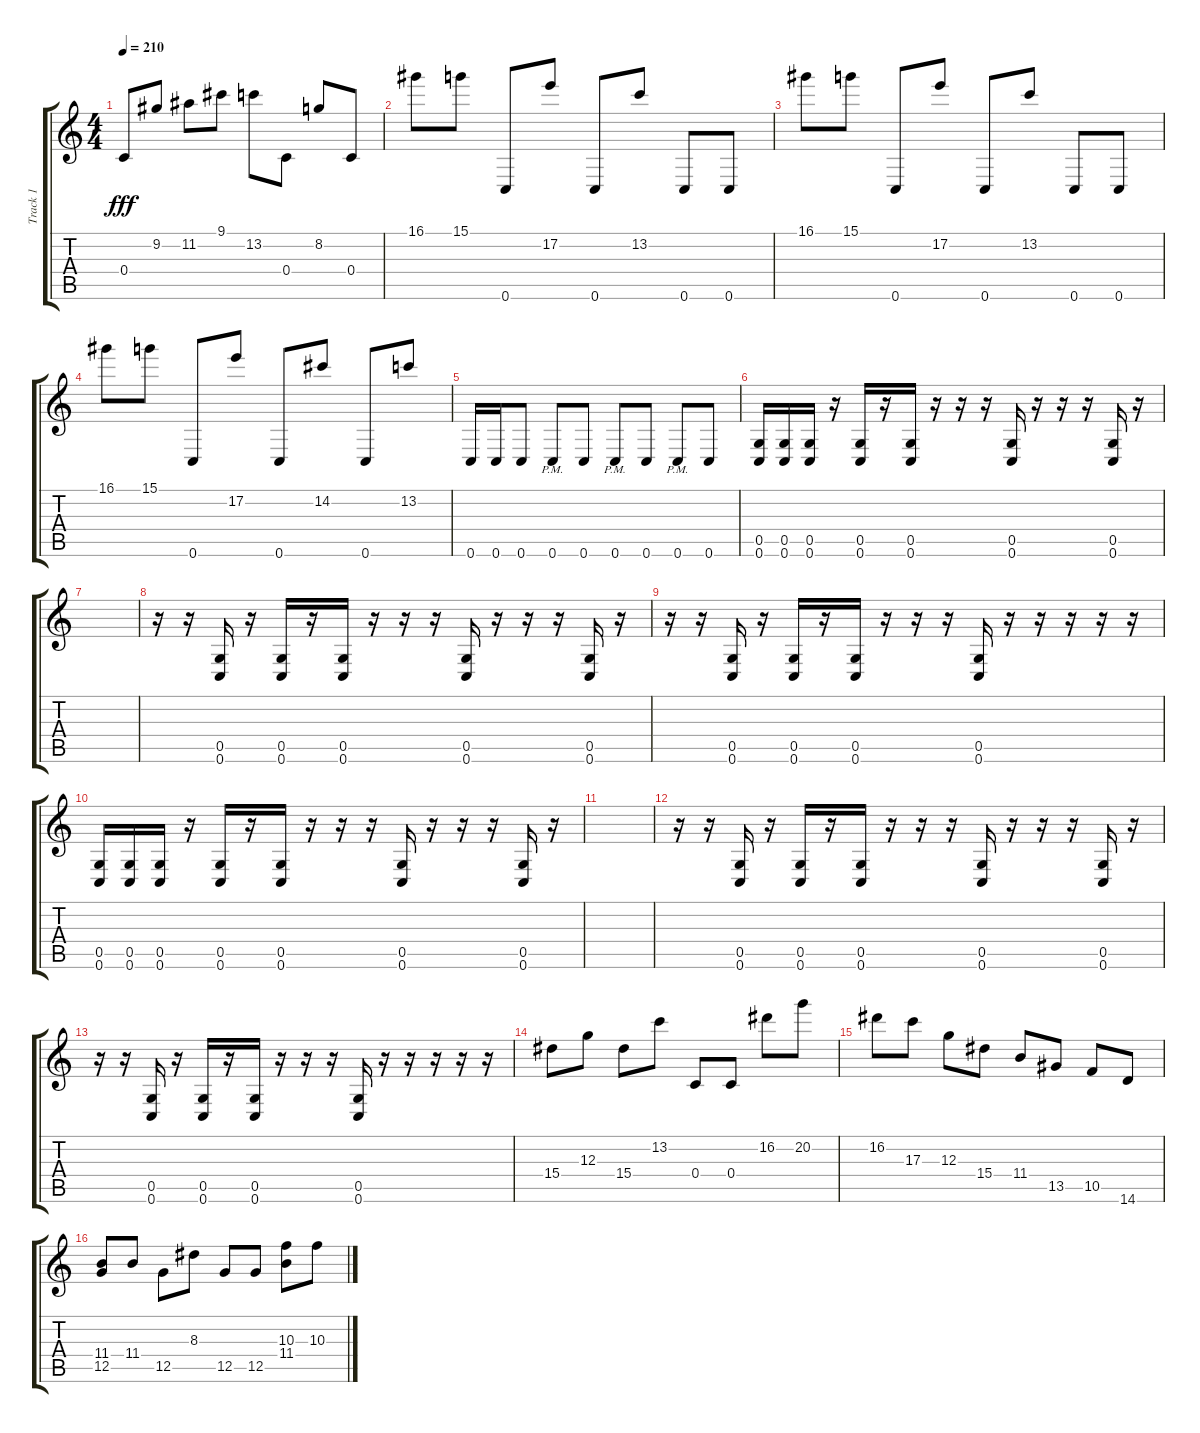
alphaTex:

\track ("Track 1" "Track 1") {instrument distortionguitar}
\staff {score tabs}
\tuning (E4 B3 G3 C3 G2 C2) {hide}
\ts (4 4)
\tempo 210
\clef g2
\ks c
0.4.8{dy fff} 9.2.8 11.2.8 9.1.8 13.2.8 0.4.8 8.2.8 0.4.8 |
16.1.8 15.1.8 0.6.8 17.2.8 0.6.8 13.2.8 0.6.8 0.6.8 |
16.1.8 15.1.8 0.6.8 17.2.8 0.6.8 13.2.8 0.6.8 0.6.8 |
16.1.8 15.1.8 0.6.8 17.2.8 0.6.8 14.2.8 0.6.8 13.2.8 |
0.6.16 0.6.16 0.6.8 0.6{pm}.8 0.6.8 0.6{pm}.8 0.6.8 0.6{pm}.8 0.6.8 |
(0.5 0.6).16 (0.5 0.6).16 (0.5 0.6).16 r.16 (0.5 0.6).16 r.16 (0.5 0.6).16 r.16 r.16 r.16 (0.5 0.6).16 r.16 r.16 r.16 (0.5 0.6).16 r.16 |
|
r.16 r.16 (0.5 0.6).16 r.16 (0.5 0.6).16 r.16 (0.5 0.6).16 r.16 r.16 r.16 (0.5 0.6).16 r.16 r.16 r.16 (0.5 0.6).16 r.16 |
r.16 r.16 (0.5 0.6).16 r.16 (0.5 0.6).16 r.16 (0.5 0.6).16 r.16 r.16 r.16 (0.5 0.6).16 r.16 r.16 r.16 r.16 r.16 |
(0.5 0.6).16 (0.5 0.6).16 (0.5 0.6).16 r.16 (0.5 0.6).16 r.16 (0.5 0.6).16 r.16 r.16 r.16 (0.5 0.6).16 r.16 r.16 r.16 (0.5 0.6).16 r.16 |
|
r.16 r.16 (0.5 0.6).16 r.16 (0.5 0.6).16 r.16 (0.5 0.6).16 r.16 r.16 r.16 (0.5 0.6).16 r.16 r.16 r.16 (0.5 0.6).16 r.16 |
r.16 r.16 (0.5 0.6).16 r.16 (0.5 0.6).16 r.16 (0.5 0.6).16 r.16 r.16 r.16 (0.5 0.6).16 r.16 r.16 r.16 r.16 r.16 |
15.4.8 12.3.8 15.4.8 13.2.8 0.4.8 0.4.8 16.2.8 20.2.8 |
16.2.8 17.3.8 12.3.8 15.4.8 11.4.8 13.5.8 10.5.8 14.6.8 |
(11.4 12.5).8 11.4.8 12.5.8 8.3.8 12.5.8 12.5.8 (10.3 11.4).8 10.3.8
